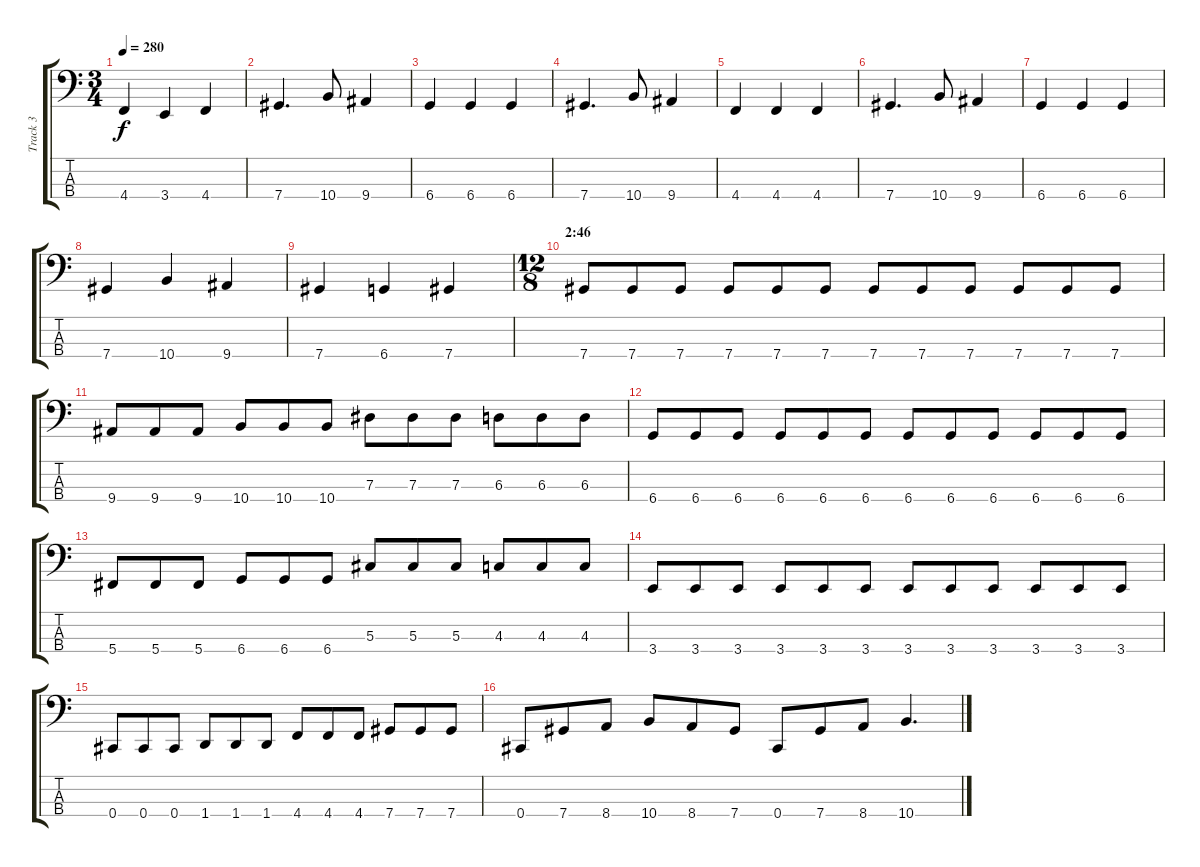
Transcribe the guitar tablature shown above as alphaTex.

\track ("Track 3" "Track 3") {instrument electricbasspick}
\staff {score tabs}
\tuning (Gb2 Db2 Ab1 Db1) {hide}
\ts (3 4)
\tempo 280
\clef f4
\ks c
4.4.4{dy f} 3.4.4 4.4.4 |
7.4.4{d} 10.4.8 9.4.4 |
6.4.4 6.4.4 6.4.4 |
7.4.4{d} 10.4.8 9.4.4 |
4.4.4 4.4.4 4.4.4 |
7.4.4{d} 10.4.8 9.4.4 |
6.4.4 6.4.4 6.4.4 |
7.4.4 10.4.4 9.4.4 |
7.4.4 6.4.4 7.4.4 |
\ts (12 8)
\section ("" "2:46")
7.4.8 7.4.8 7.4.8 7.4.8 7.4.8 7.4.8 7.4.8 7.4.8 7.4.8 7.4.8 7.4.8 7.4.8 |
9.4.8 9.4.8 9.4.8 10.4.8 10.4.8 10.4.8 7.3.8 7.3.8 7.3.8 6.3.8 6.3.8 6.3.8 |
6.4.8 6.4.8 6.4.8 6.4.8 6.4.8 6.4.8 6.4.8 6.4.8 6.4.8 6.4.8 6.4.8 6.4.8 |
5.4.8 5.4.8 5.4.8 6.4.8 6.4.8 6.4.8 5.3.8 5.3.8 5.3.8 4.3.8 4.3.8 4.3.8 |
3.4.8 3.4.8 3.4.8 3.4.8 3.4.8 3.4.8 3.4.8 3.4.8 3.4.8 3.4.8 3.4.8 3.4.8 |
0.4.8 0.4.8 0.4.8 1.4.8 1.4.8 1.4.8 4.4.8 4.4.8 4.4.8 7.4.8 7.4.8 7.4.8 |
0.4.8 7.4.8 8.4.8 10.4.8 8.4.8 7.4.8 0.4.8 7.4.8 8.4.8 10.4.4{d}
